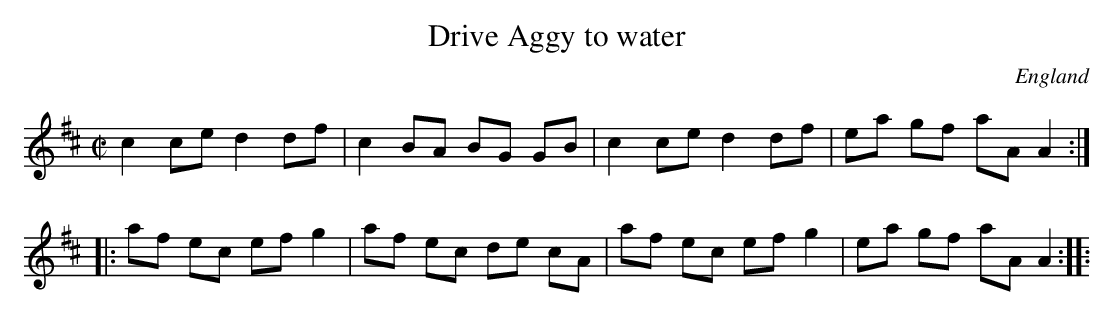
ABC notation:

X:1
T:Drive Aggy to water
L:1/8
M:C|
O:England
K:D
c2ce d2df | c2BA BG GB | c2ce d2df | ea gf aA A2 ::
af ec ef g2 | af ec de cA | af ec ef g2 | ea gf aA A2 ::
